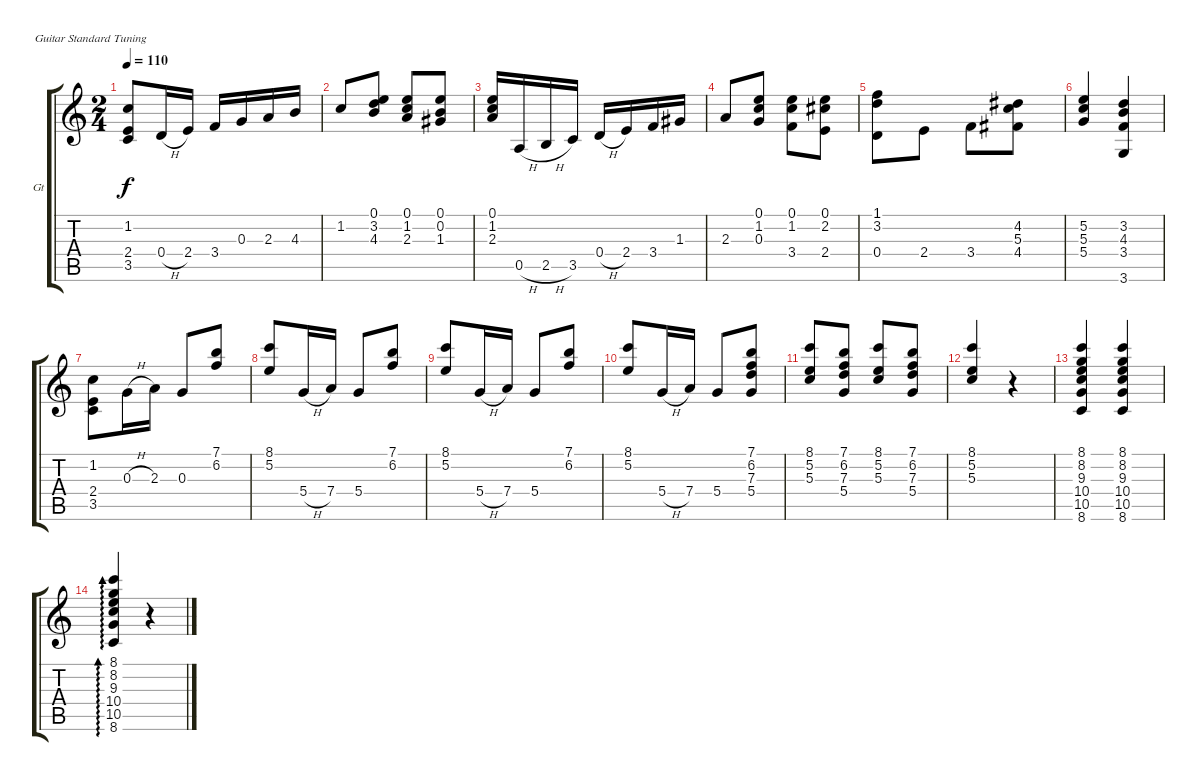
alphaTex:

\defaultSystemsLayout 4
\bracketExtendMode groupsimilarinstruments
\firstSystemTrackNameOrientation horizontal
\otherSystemsTrackNameOrientation horizontal
\track ("Guitar" "Gt") {instrument acousticguitarnylon}
\staff {score tabs}
\tuning (E4 B3 G3 D3 A2 E2)
\ts (2 4)
\tempo 110
\clef g2
\scale
0.468635
\ks c
(1.2 2.4 3.5).8{dy f} 0.4{h}.16 2.4.16 3.4.16 0.3.16 2.3.16 4.3.16 |
\scale
0.263682 1.2.8{beam invert} (0.1 3.2 4.3).8 (0.1 1.2 2.3).8{beam invert} (0.1 0.2 1.3).8 |
\scale
0.472637 (0.1 1.2 2.3).16 0.5{h}.16 2.5{h}.16 3.5.16 0.4{h}.16 2.4.16 3.4.16 1.3.16 |
\scale
0.263682 2.3.8{beam invert} (0.1 1.2 0.3).8 (0.1 1.2 3.4).8{beam invert} (0.1 2.2 2.4).8 |
\scale
0.425397 (1.1 3.2 0.4).8{beam invert} 2.4.8 3.4.8{beam invert} (4.2 5.3 4.4).8 |
\scale
0.228571 (5.2 5.3 5.4).4{beam invert} (3.2 4.3 3.4 3.6).4 |
\scale
0.346032 (1.2 2.4 3.5).8 0.3{h}.16 2.3.16 0.3.8{beam invert} (7.1 6.2).8 |
\scale
0.333333 (8.1 5.2).8{beam invert} 5.4{h}.16 7.4.16 5.4.8{beam invert} (7.1 6.2).8 |
\scale
0.333333 (8.1 5.2).8{beam invert} 5.4{h}.16 7.4.16 5.4.8{beam invert} (7.1 6.2).8 |
\scale
0.333333 (8.1 5.2).8{beam invert} 5.4{h}.16 7.4.16 5.4.8{beam invert} (7.1 6.2 5.4 7.3).8 |
\scale
0.389831 (8.1 5.2 5.3).8{beam invert} (7.1 6.2 7.3 5.4).8 (8.1 5.2 5.3).8{beam invert} (7.1 6.2 5.4 7.3).8 |
\scale
0.305085 (8.1 5.2 5.3).4{beam invert} r.4 |
\scale
0.305085 (8.1 8.2 9.3 10.4 10.5 8.6).4{beam invert} (8.1 8.2 9.3 10.4 10.5 8.6).4{beam invert} |
(8.1 8.2 9.3 10.4 10.5 8.6).4{ad 0 beam invert} r.4
